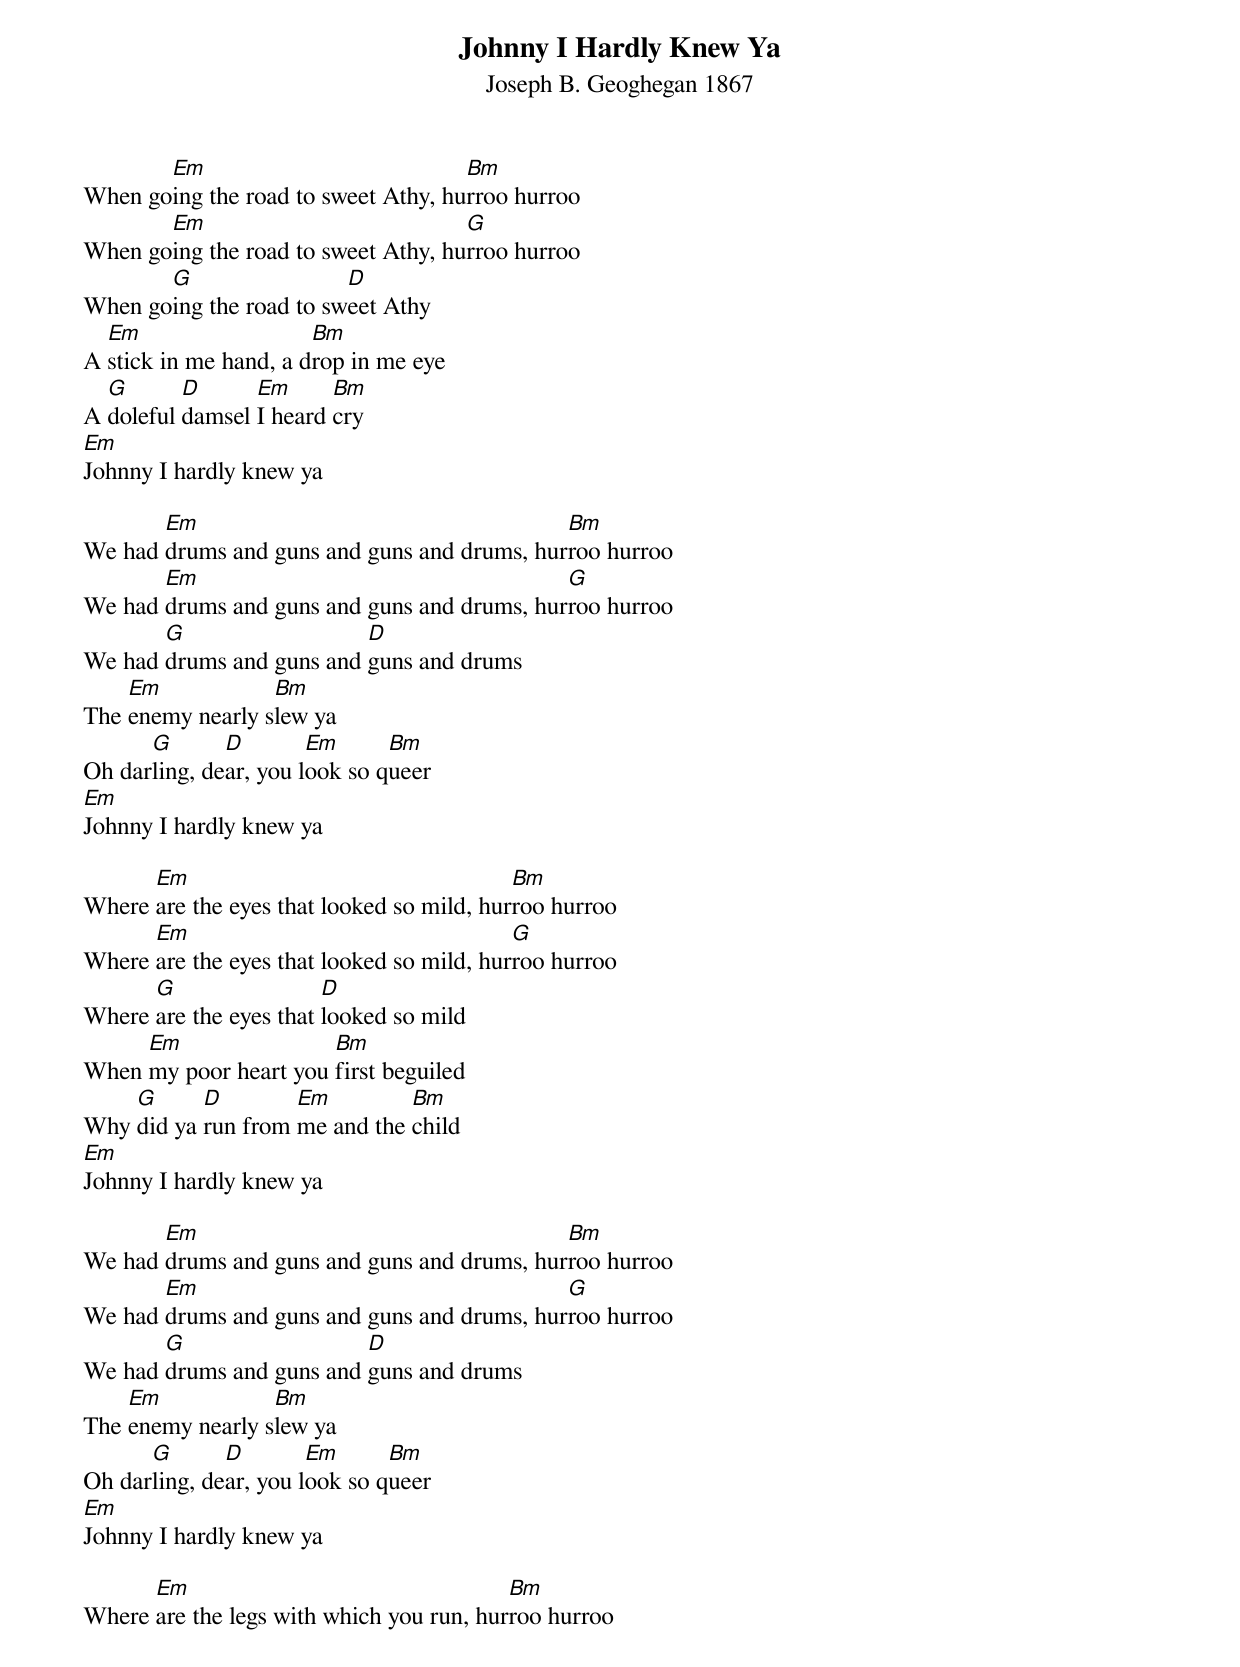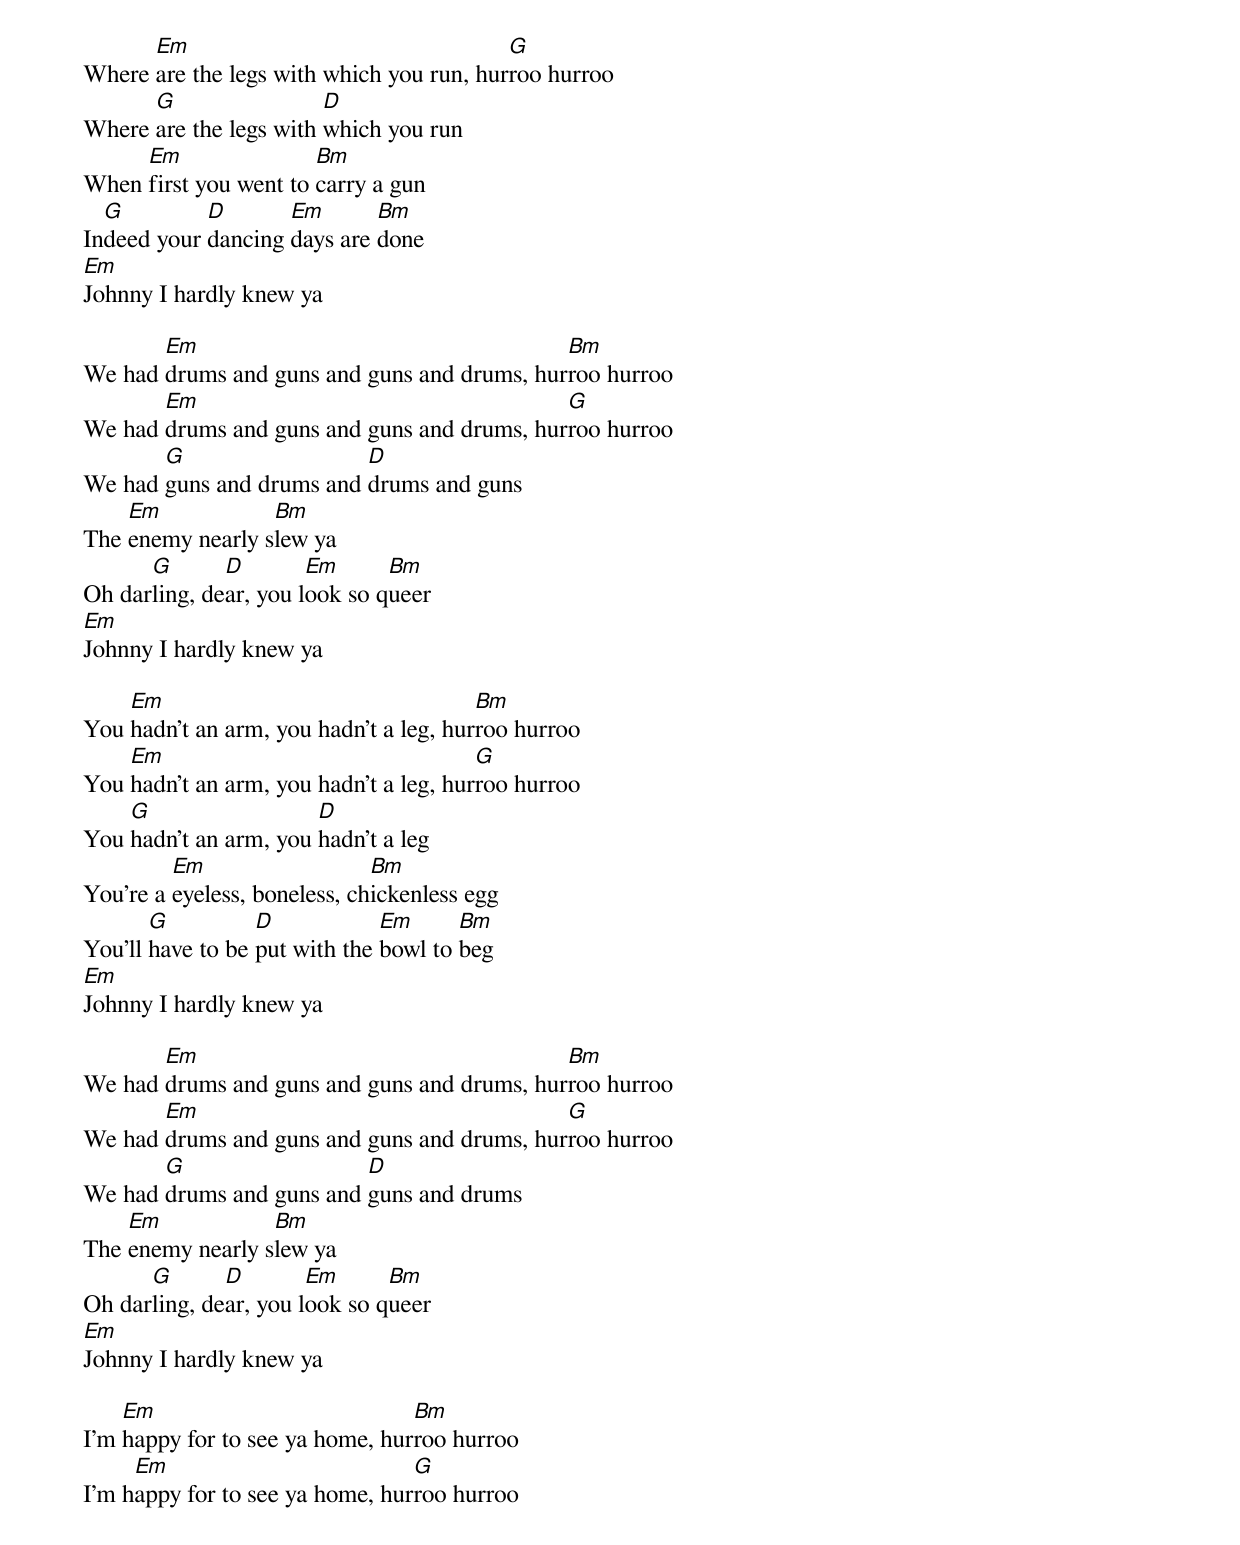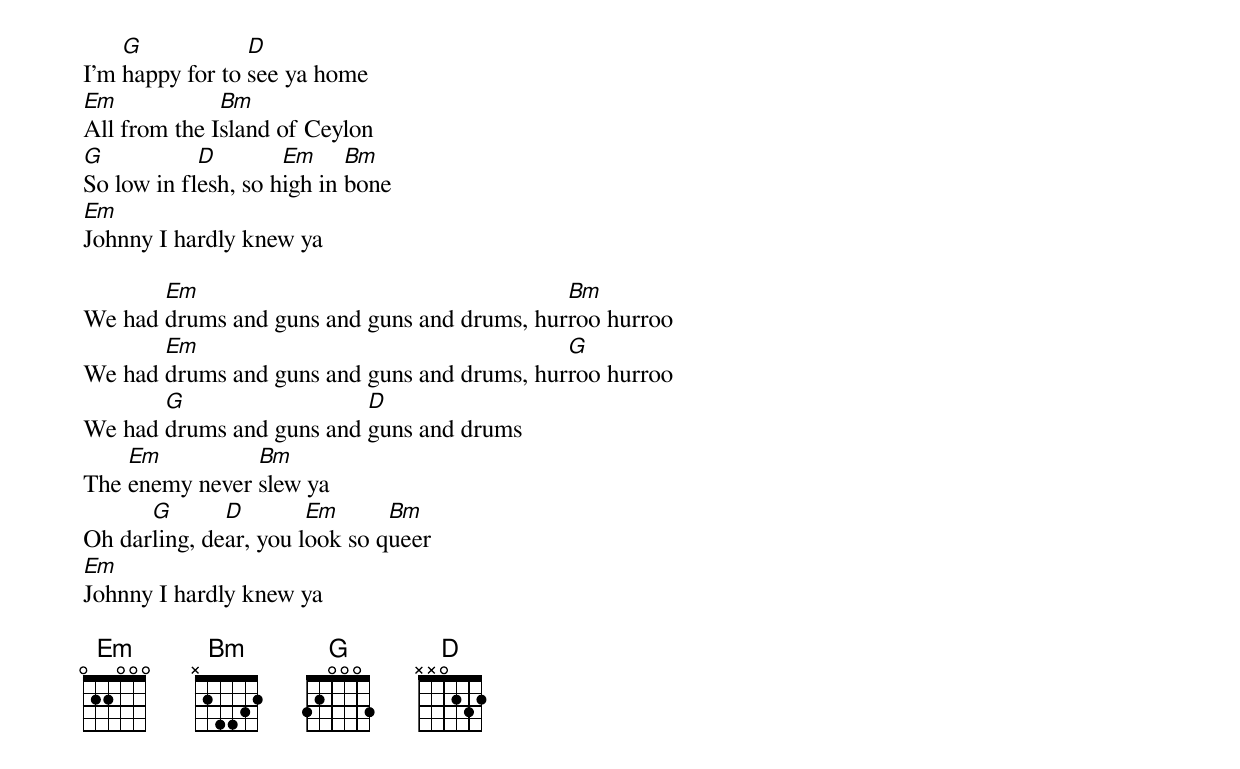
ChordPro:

{title: Johnny I Hardly Knew Ya}
{subtitle:  Joseph B. Geoghegan 1867}
When go[Em]ing the road to sweet Athy, hu[Bm]rroo hurroo
When go[Em]ing the road to sweet Athy, hu[G]rroo hurroo
When go[G]ing the road to sw[D]eet Athy
A [Em]stick in me hand, a d[Bm]rop in me eye
A [G]doleful [D]damsel [Em]I heard [Bm]cry
[Em]Johnny I hardly knew ya

We had [Em]drums and guns and guns and drums, hur[Bm]roo hurroo
We had [Em]drums and guns and guns and drums, hur[G]roo hurroo
We had [G]drums and guns and [D]guns and drums
The [Em]enemy nearly s[Bm]lew ya
Oh dar[G]ling, de[D]ar, you l[Em]ook so q[Bm]ueer
[Em]Johnny I hardly knew ya

Where [Em]are the eyes that looked so mild, hur[Bm]roo hurroo
Where [Em]are the eyes that looked so mild, hur[G]roo hurroo
Where [G]are the eyes that [D]looked so mild
When [Em]my poor heart you [Bm]first beguiled
Why [G]did ya [D]run from [Em]me and the [Bm]child
[Em]Johnny I hardly knew ya

We had [Em]drums and guns and guns and drums, hur[Bm]roo hurroo
We had [Em]drums and guns and guns and drums, hur[G]roo hurroo
We had [G]drums and guns and [D]guns and drums
The [Em]enemy nearly s[Bm]lew ya
Oh dar[G]ling, de[D]ar, you l[Em]ook so q[Bm]ueer
[Em]Johnny I hardly knew ya

Where [Em]are the legs with which you run, hur[Bm]roo hurroo
Where [Em]are the legs with which you run, hur[G]roo hurroo
Where [G]are the legs with [D]which you run
When [Em]first you went to [Bm]carry a gun
In[G]deed your [D]dancing [Em]days are [Bm]done
[Em]Johnny I hardly knew ya

We had [Em]drums and guns and guns and drums, hur[Bm]roo hurroo
We had [Em]drums and guns and guns and drums, hur[G]roo hurroo
We had [G]guns and drums and [D]drums and guns
The [Em]enemy nearly s[Bm]lew ya
Oh dar[G]ling, de[D]ar, you l[Em]ook so q[Bm]ueer
[Em]Johnny I hardly knew ya

You [Em]hadn't an arm, you hadn't a leg, hur[Bm]roo hurroo
You [Em]hadn't an arm, you hadn't a leg, hur[G]roo hurroo
You [G]hadn't an arm, you [D]hadn't a leg
You're a [Em]eyeless, boneless, ch[Bm]ickenless egg
You'll [G]have to be [D]put with the [Em]bowl to [Bm]beg
[Em]Johnny I hardly knew ya

We had [Em]drums and guns and guns and drums, hur[Bm]roo hurroo
We had [Em]drums and guns and guns and drums, hur[G]roo hurroo
We had [G]drums and guns and [D]guns and drums
The [Em]enemy nearly s[Bm]lew ya
Oh dar[G]ling, de[D]ar, you l[Em]ook so q[Bm]ueer
[Em]Johnny I hardly knew ya

I'm [Em]happy for to see ya home, hur[Bm]roo hurroo
I'm h[Em]appy for to see ya home, hur[G]roo hurroo
I'm [G]happy for to [D]see ya home
[Em]All from the I[Bm]sland of Ceylon
[G]So low in fl[D]esh, so h[Em]igh in [Bm]bone
[Em]Johnny I hardly knew ya

We had [Em]drums and guns and guns and drums, hur[Bm]roo hurroo
We had [Em]drums and guns and guns and drums, hur[G]roo hurroo
We had [G]drums and guns and [D]guns and drums
The [Em]enemy never [Bm]slew ya
Oh dar[G]ling, de[D]ar, you l[Em]ook so q[Bm]ueer
[Em]Johnny I hardly knew ya

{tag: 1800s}
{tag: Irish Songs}
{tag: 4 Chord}
